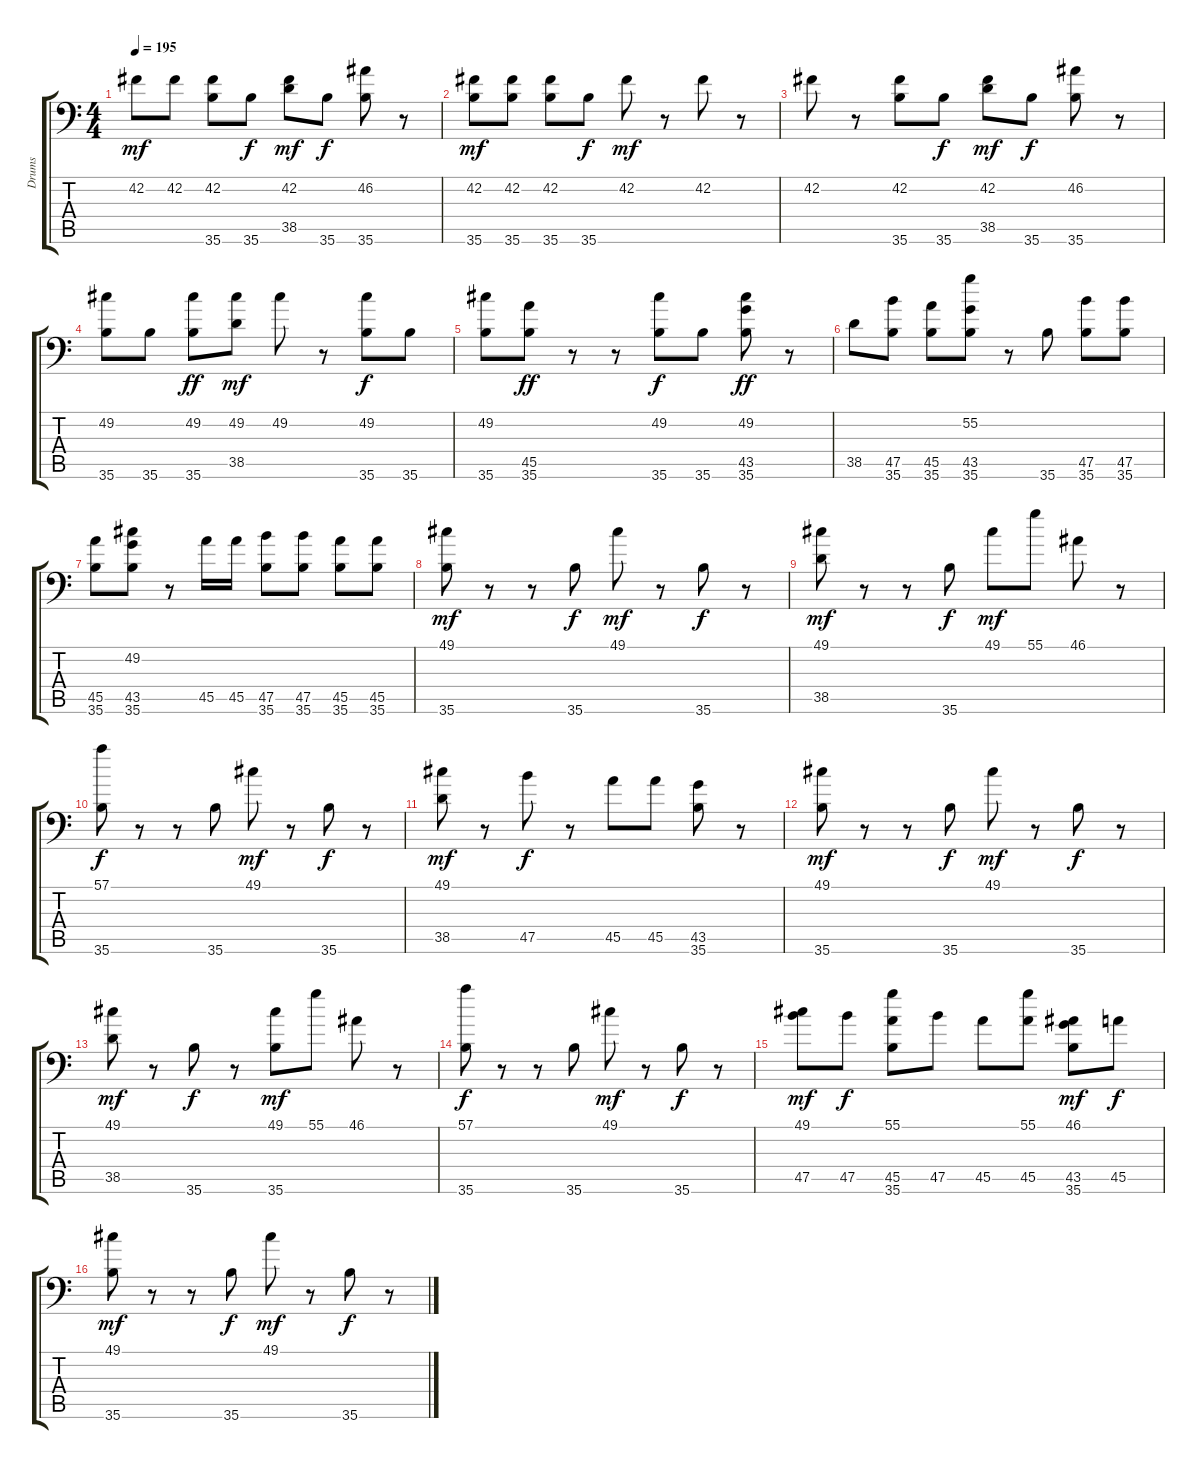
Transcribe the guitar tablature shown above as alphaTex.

\track ("Drums" "Drums") {instrument acousticgrandpiano}
\staff {score tabs}
\tuning (C-1 C-1 C-1 C-1 C-1 C-1) {hide}
\ts (4 4)
\tempo 195
\clef f4
\ks c
42.2.8{dy mf} 42.2.8 (42.2 35.6).8 35.6.8{dy f} (42.2 38.5).8{dy mf} 35.6.8{dy f} (46.2 35.6).8 r.8 |
(42.2 35.6).8{dy mf} (42.2 35.6).8 (42.2 35.6).8 35.6.8{dy f} 42.2.8{dy mf} r.8 42.2.8 r.8 |
42.2.8 r.8 (42.2 35.6).8 35.6.8{dy f} (42.2 38.5).8{dy mf} 35.6.8{dy f} (46.2 35.6).8 r.8 |
(49.2 35.6).8 35.6.8 (49.2 35.6).8{dy ff} (49.2 38.5).8{dy mf} 49.2.8 r.8 (49.2 35.6).8{dy f} 35.6.8 |
(49.2 35.6).8 (45.5 35.6).8{dy ff} r.8 r.8 (49.2 35.6).8{dy f} 35.6.8 (49.2 43.5 35.6).8{dy ff} r.8 |
38.5.8 (47.5 35.6).8 (45.5 35.6).8 (55.2 43.5 35.6).8 r.8 35.6.8 (47.5 35.6).8 (47.5 35.6).8 |
(45.5 35.6).8 (49.2 43.5 35.6).8 r.8 45.5.16 45.5.16 (47.5 35.6).8 (47.5 35.6).8 (45.5 35.6).8 (45.5 35.6).8 |
(49.1 35.6).8{dy mf} r.8 r.8 35.6.8{dy f} 49.1.8{dy mf} r.8 35.6.8{dy f} r.8 |
(49.1 38.5).8{dy mf} r.8 r.8 35.6.8{dy f} 49.1.8{dy mf} 55.1.8 46.1.8 r.8 |
(57.1 35.6).8{dy f} r.8 r.8 35.6.8 49.1.8{dy mf} r.8 35.6.8{dy f} r.8 |
(49.1 38.5).8{dy mf} r.8 47.5.8{dy f} r.8 45.5.8 45.5.8 (43.5 35.6).8 r.8 |
(49.1 35.6).8{dy mf} r.8 r.8 35.6.8{dy f} 49.1.8{dy mf} r.8 35.6.8{dy f} r.8 |
(49.1 38.5).8{dy mf} r.8 35.6.8{dy f} r.8 (49.1 35.6).8{dy mf} 55.1.8 46.1.8 r.8 |
(57.1 35.6).8{dy f} r.8 r.8 35.6.8 49.1.8{dy mf} r.8 35.6.8{dy f} r.8 |
(49.1 47.5).8{dy mf} 47.5.8{dy f} (55.1 45.5 35.6).8 47.5.8 45.5.8 (55.1 45.5).8 (46.1 43.5 35.6).8{dy mf} 45.5.8{dy f} |
(49.1 35.6).8{dy mf} r.8 r.8 35.6.8{dy f} 49.1.8{dy mf} r.8 35.6.8{dy f} r.8
